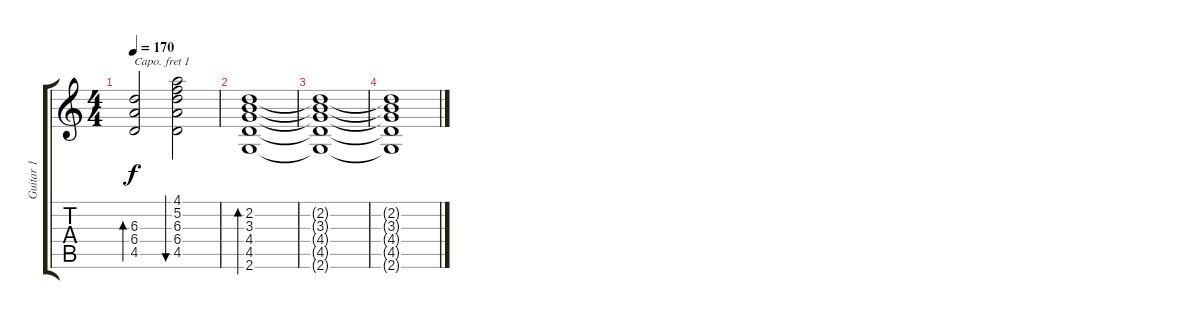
\track ("Guitar 1" "Guitar 1") {instrument acousticguitarsteel}
\staff {score tabs}
\capo 1
\tuning (E4 B3 G3 D3 A2 E2) {hide}
\ts (4 4)
\tempo 170
\clef g2
\ks c
(6.3 6.4 4.5).2{bd 60 dy f} (4.1 5.2 6.3 6.4 4.5).2{bu 60} |
(2.2 3.3 4.4 4.5 2.6).1{bd 480} |
(2.2{t} 3.3{t} 4.4{t} 4.5{t} 2.6{t}).1 |
(2.2{t} 3.3{t} 4.4{t} 4.5{t} 2.6{t}).1
